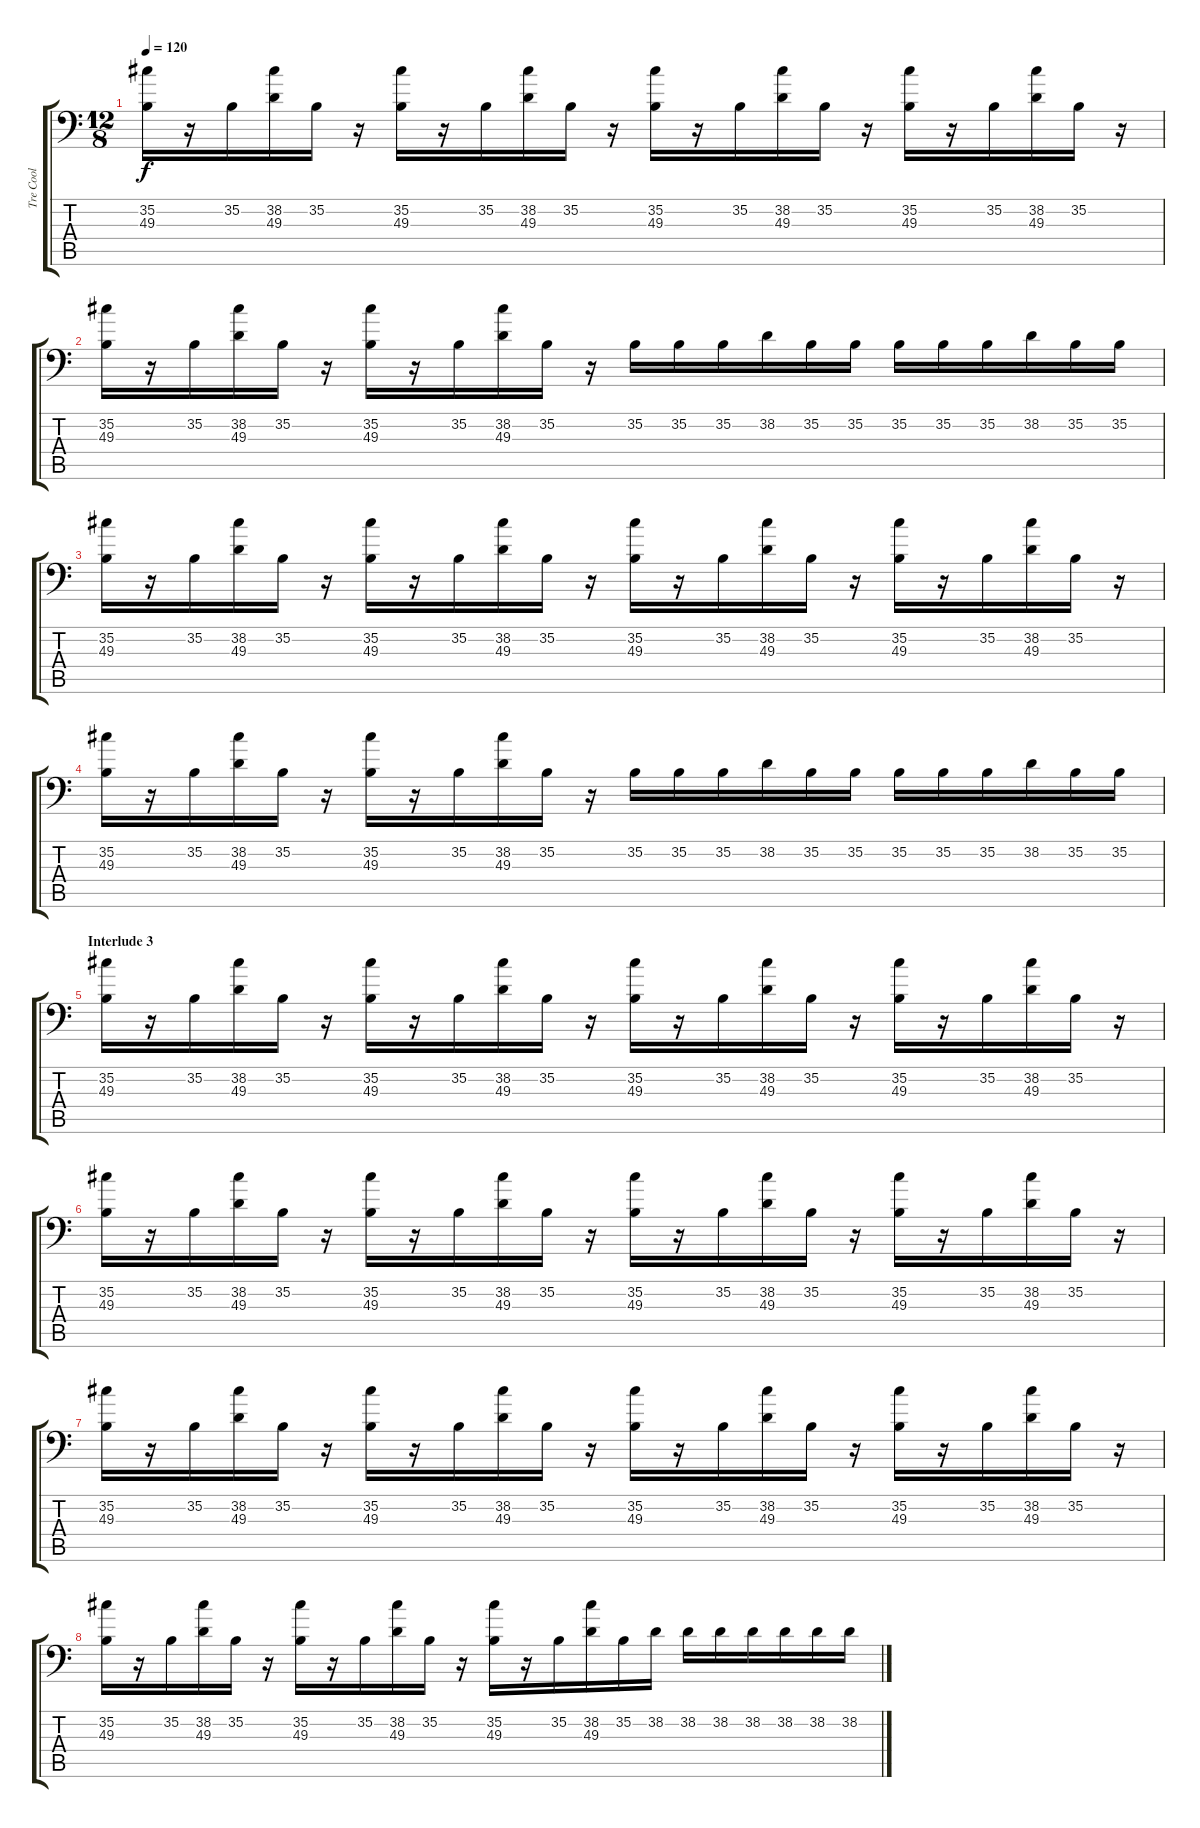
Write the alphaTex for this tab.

\track ("Tre Cool" "Tre Cool") {instrument acousticgrandpiano}
\staff {score tabs}
\tuning (C-1 C-1 C-1 C-1 C-1 C-1) {hide}
\ts (12 8)
\tempo 120
\clef f4
\ks c
(35.2 49.3).16{dy f} r.16 35.2.16 (38.2 49.3).16 35.2.16 r.16 (35.2 49.3).16 r.16 35.2.16 (38.2 49.3).16 35.2.16 r.16 (35.2 49.3).16 r.16 35.2.16 (38.2 49.3).16 35.2.16 r.16 (35.2 49.3).16 r.16 35.2.16 (38.2 49.3).16 35.2.16 r.16 |
(35.2 49.3).16 r.16 35.2.16 (38.2 49.3).16 35.2.16 r.16 (35.2 49.3).16 r.16 35.2.16 (38.2 49.3).16 35.2.16 r.16 35.2.16 35.2.16 35.2.16 38.2.16 35.2.16 35.2.16 35.2.16 35.2.16 35.2.16 38.2.16 35.2.16 35.2.16 |
(35.2 49.3).16 r.16 35.2.16 (38.2 49.3).16 35.2.16 r.16 (35.2 49.3).16 r.16 35.2.16 (38.2 49.3).16 35.2.16 r.16 (35.2 49.3).16 r.16 35.2.16 (38.2 49.3).16 35.2.16 r.16 (35.2 49.3).16 r.16 35.2.16 (38.2 49.3).16 35.2.16 r.16 |
(35.2 49.3).16 r.16 35.2.16 (38.2 49.3).16 35.2.16 r.16 (35.2 49.3).16 r.16 35.2.16 (38.2 49.3).16 35.2.16 r.16 35.2.16 35.2.16 35.2.16 38.2.16 35.2.16 35.2.16 35.2.16 35.2.16 35.2.16 38.2.16 35.2.16 35.2.16 |
\section ("" "Interlude 3")
(35.2 49.3).16 r.16 35.2.16 (38.2 49.3).16 35.2.16 r.16 (35.2 49.3).16 r.16 35.2.16 (38.2 49.3).16 35.2.16 r.16 (35.2 49.3).16 r.16 35.2.16 (38.2 49.3).16 35.2.16 r.16 (35.2 49.3).16 r.16 35.2.16 (38.2 49.3).16 35.2.16 r.16 |
(35.2 49.3).16 r.16 35.2.16 (38.2 49.3).16 35.2.16 r.16 (35.2 49.3).16 r.16 35.2.16 (38.2 49.3).16 35.2.16 r.16 (35.2 49.3).16 r.16 35.2.16 (38.2 49.3).16 35.2.16 r.16 (35.2 49.3).16 r.16 35.2.16 (38.2 49.3).16 35.2.16 r.16 |
(35.2 49.3).16 r.16 35.2.16 (38.2 49.3).16 35.2.16 r.16 (35.2 49.3).16 r.16 35.2.16 (38.2 49.3).16 35.2.16 r.16 (35.2 49.3).16 r.16 35.2.16 (38.2 49.3).16 35.2.16 r.16 (35.2 49.3).16 r.16 35.2.16 (38.2 49.3).16 35.2.16 r.16 |
(35.2 49.3).16 r.16 35.2.16 (38.2 49.3).16 35.2.16 r.16 (35.2 49.3).16 r.16 35.2.16 (38.2 49.3).16 35.2.16 r.16 (35.2 49.3).16 r.16 35.2.16 (38.2 49.3).16 35.2.16 38.2.16 38.2.16 38.2.16 38.2.16 38.2.16 38.2.16 38.2.16
